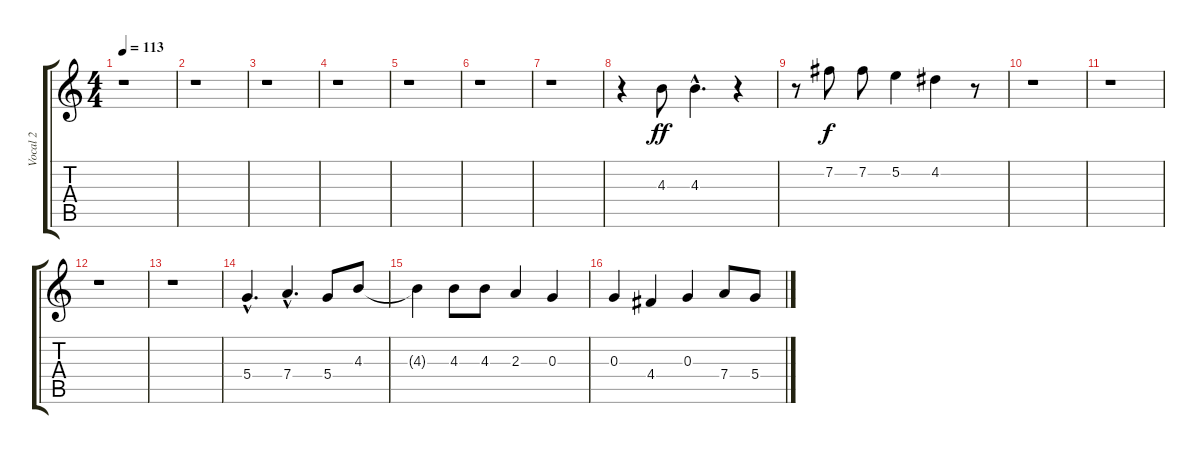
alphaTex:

\track ("Vocal 2" "Vocal 2") {instrument distortionguitar}
\staff {score tabs}
\tuning (E4 B3 G3 D3 A2 E2) {hide}
\ts (4 4)
\tempo 113
\clef g2
\ks c
r.1{dy ff} |
r.1 |
r.1 |
r.1 |
r.1 |
r.1 |
r.1 |
r.4 4.3.8 4.3{hac}.4{d} r.4 |
r.8 7.2.8{dy f} 7.2.8 5.2.4 4.2.4 r.8 |
r.1 |
r.1 |
r.1 |
r.1 |
5.4{hac}.4{d} 7.4{hac}.4{d} 5.4.8 4.3.8 |
4.3{t}.4 4.3.8 4.3.8 2.3.4 0.3.4 |
0.3.4 4.4.4 0.3.4 7.4.8 5.4.8
